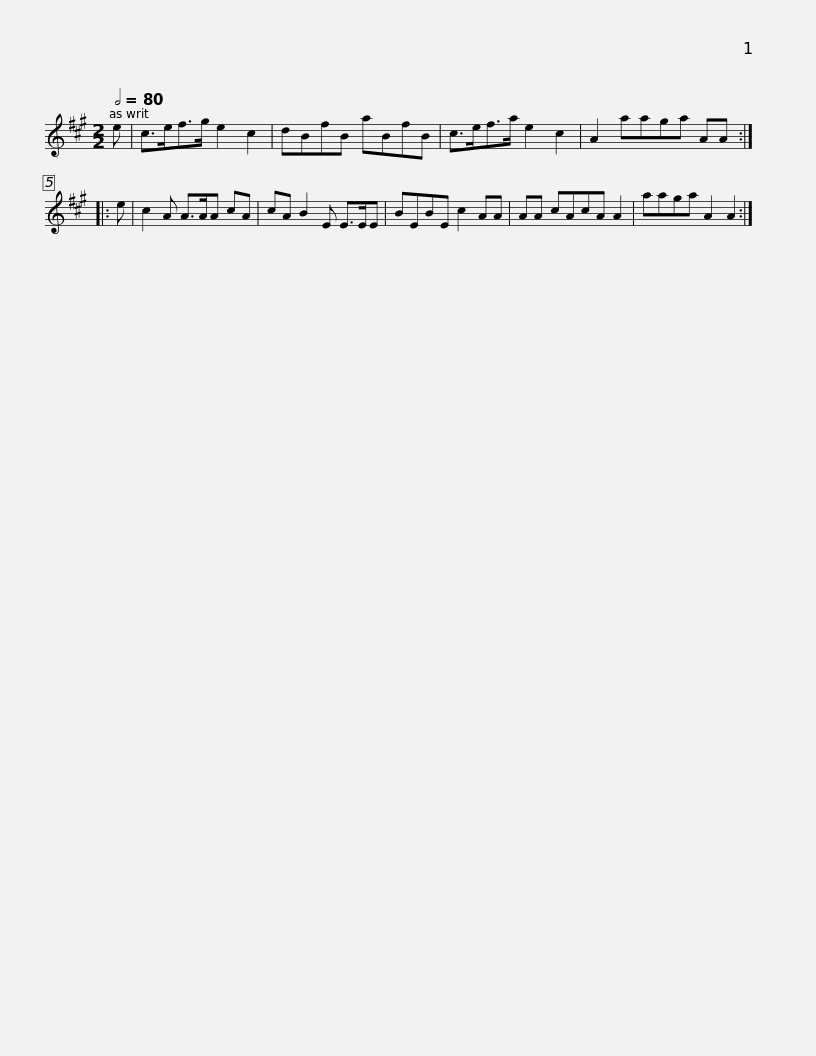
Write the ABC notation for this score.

X:1
L:1/8
Q:1/2=80
M:2/2
I:linebreak $
K:A
V:1 treble
V:1
 e | c>ef>g e2 c2 | dBfB aBfB | c>ef>a e2 c2 | A2 aaga AA :: %5
 e | c2 A A>AA cA |$ cA B2 E E>EE | BEBE c2 AA | AA cAcA A2 | %10
 aaga A2 A2 :| %11
